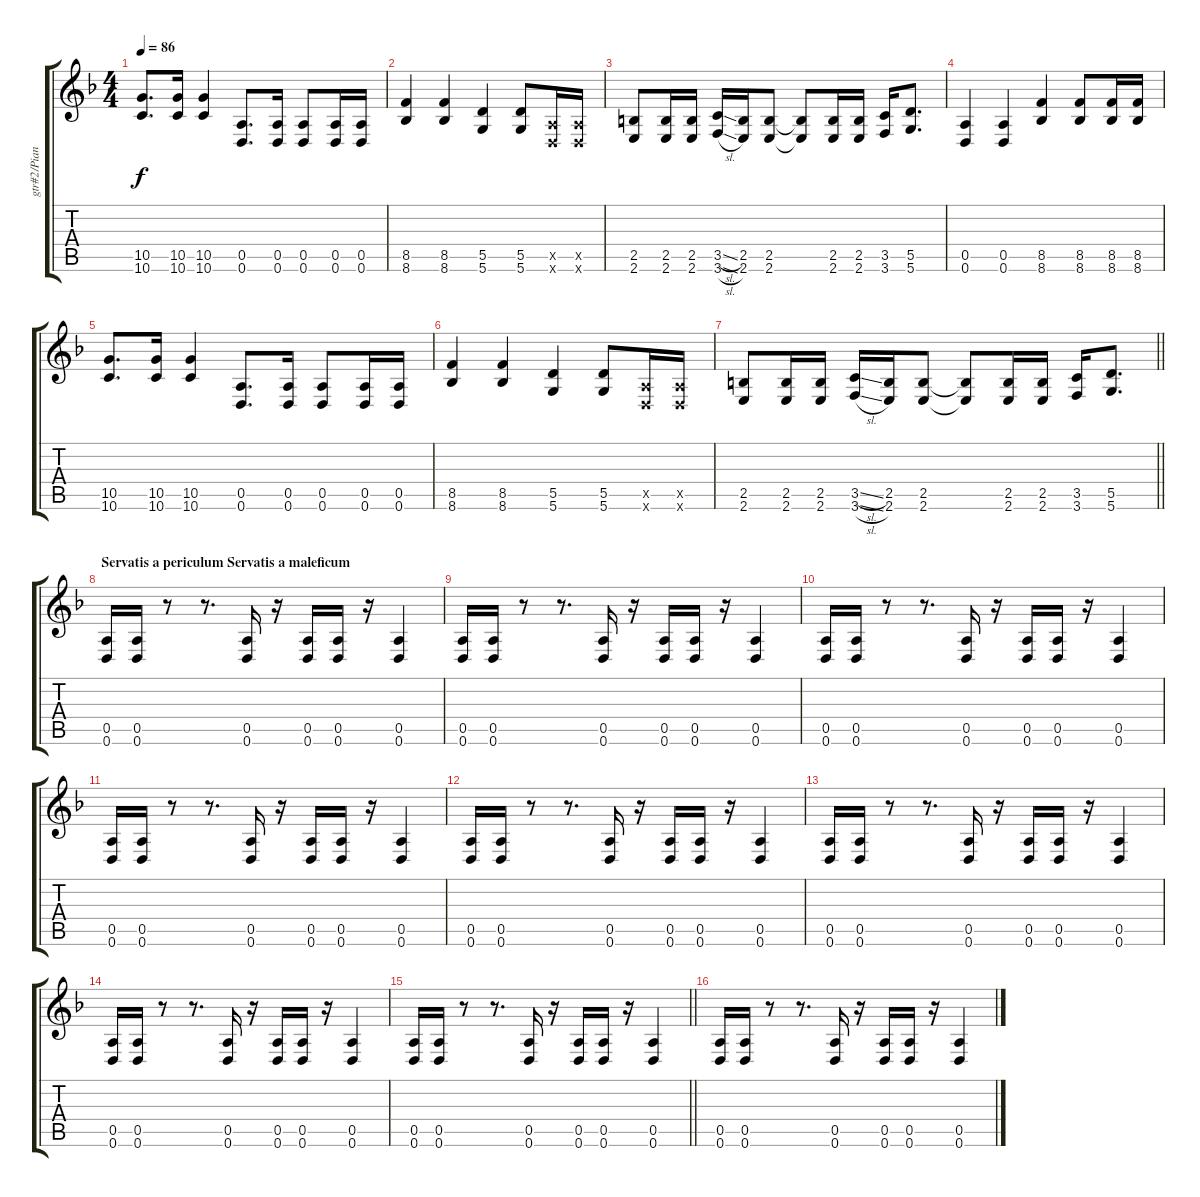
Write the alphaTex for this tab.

\track ("gtr#2/Piano#1" "gtr#2/Pian") {instrument overdrivenguitar}
\staff {score tabs}
\tuning (E4 B3 G3 D3 A2 D2) {hide}
\ts (4 4)
\tempo 86
\clef g2
\ks f
(10.5 10.6).8{d dy f volume 14} (10.5 10.6).16 (10.5 10.6).4 (0.5 0.6).8{d} (0.5 0.6).16 (0.5 0.6).8 (0.5 0.6).16 (0.5 0.6).16 |
(8.5 8.6).4 (8.5 8.6).4 (5.5 5.6).4 (5.5 5.6).8 (0.5{x} 0.6{x}).16 (0.5{x} 0.6{x}).16 |
(2.5 2.6).8 (2.5 2.6).16 (2.5 2.6).16 (3.5{sl} 3.6{sl}).16 (2.5 2.6).16 (2.5 2.6).8 (2.5{t} 2.6{t}).8 (2.5 2.6).16 (2.5 2.6).16 (3.5 3.6).16 (5.5 5.6).8{d} |
(0.5 0.6).4 (0.5 0.6).4 (8.5 8.6).4 (8.5 8.6).8 (8.5 8.6).16 (8.5 8.6).16 |
(10.5 10.6).8{d} (10.5 10.6).16 (10.5 10.6).4 (0.5 0.6).8{d} (0.5 0.6).16 (0.5 0.6).8 (0.5 0.6).16 (0.5 0.6).16 |
(8.5 8.6).4 (8.5 8.6).4 (5.5 5.6).4 (5.5 5.6).8 (0.5{x} 0.6{x}).16 (0.5{x} 0.6{x}).16 |
\barLineRight lightlight
(2.5 2.6).8 (2.5 2.6).16 (2.5 2.6).16 (3.5{sl} 3.6{sl}).16 (2.5 2.6).16 (2.5 2.6).8 (2.5{t} 2.6{t}).8 (2.5 2.6).16 (2.5 2.6).16 (3.5 3.6).16 (5.5 5.6).8{d} |
\section ("" "Servatis a periculum Servatis a maleficum")
(0.5 0.6).16{volume 16} (0.5 0.6).16 r.8 r.8{d} (0.5 0.6).16 r.16 (0.5 0.6).16 (0.5 0.6).16 r.16 (0.5 0.6).4 |
(0.5 0.6).16 (0.5 0.6).16 r.8 r.8{d} (0.5 0.6).16 r.16 (0.5 0.6).16 (0.5 0.6).16 r.16 (0.5 0.6).4 |
(0.5 0.6).16 (0.5 0.6).16 r.8 r.8{d} (0.5 0.6).16 r.16 (0.5 0.6).16 (0.5 0.6).16 r.16 (0.5 0.6).4 |
(0.5 0.6).16 (0.5 0.6).16 r.8 r.8{d} (0.5 0.6).16 r.16 (0.5 0.6).16 (0.5 0.6).16 r.16 (0.5 0.6).4 |
(0.5 0.6).16 (0.5 0.6).16 r.8 r.8{d} (0.5 0.6).16 r.16 (0.5 0.6).16 (0.5 0.6).16 r.16 (0.5 0.6).4 |
(0.5 0.6).16 (0.5 0.6).16 r.8 r.8{d} (0.5 0.6).16 r.16 (0.5 0.6).16 (0.5 0.6).16 r.16 (0.5 0.6).4 |
(0.5 0.6).16 (0.5 0.6).16 r.8 r.8{d} (0.5 0.6).16 r.16 (0.5 0.6).16 (0.5 0.6).16 r.16 (0.5 0.6).4 |
\barLineRight lightlight
(0.5 0.6).16 (0.5 0.6).16 r.8 r.8{d} (0.5 0.6).16 r.16 (0.5 0.6).16 (0.5 0.6).16 r.16 (0.5 0.6).4 |
(0.5 0.6).16 (0.5 0.6).16 r.8 r.8{d} (0.5 0.6).16 r.16 (0.5 0.6).16 (0.5 0.6).16 r.16 (0.5 0.6).4
